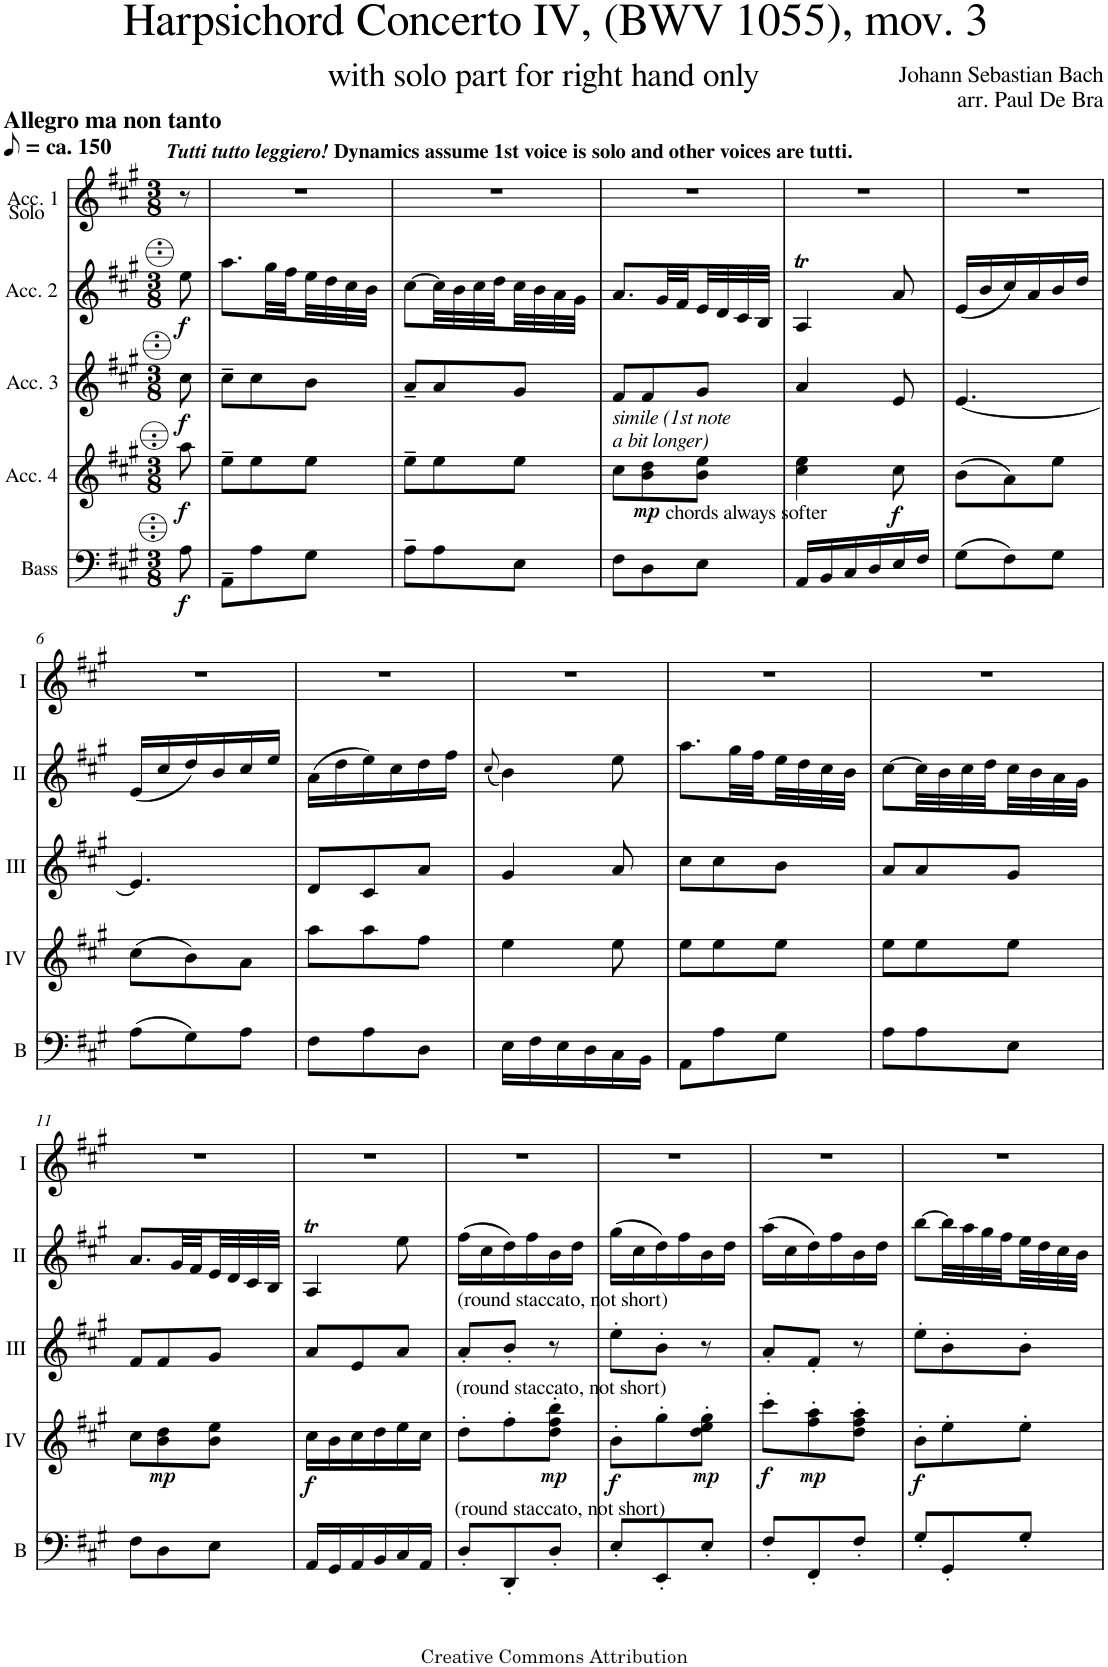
**kern	**dynam	**kern	**dynam	**kern	**dynam	**kern	**dynam	**kern
*part5	*part5	*part4	*part4	*part3	*part3	*part2	*part2	*part1
*staff5	*staff5	*staff4	*staff4	*staff3	*staff3	*staff2	*staff2	*staff1
*I"Bass	*	*I"Acc. 4	*	*I"Acc. 3	*	*I"Acc. 2	*	*I"Acc. 1
*I'B	*	*	*	*	*	*	*	*
*clefF4	*	*clefG2	*	*clefG2	*	*clefG2	*	*clefG2
*Trd7c12	*	*Trd7c12	*	*	*	*	*	*
*k[f#c#g#]	*	*k[f#c#g#]	*	*k[f#c#g#]	*	*k[f#c#g#]	*	*k[f#c#g#]
*M3/8	*	*M3/8	*	*M3/8	*	*M3/8	*	*M3/8
=	=	=	=	=	=	=	=	=
!	!	!	!	!	!	!	!	!LO:TX:a:B:t=ca. 150
!	!	!	!	!	!	!	!	!LO:TX:a:B:t=Allegro ma non tanto
!	!	!	!	!	!	!	!	!LO:TX:a:Bi:t=Tutti tutto leggiero!
!	!	!	!	!	!	!	!	!LO:TX:a:t=Dynamics assume 1st voice is solo and other voices are tutti.
!	!	!	!	!	!	!	!	!LO:TX:a:t=Solo
!	!LO:DY:b	!	!LO:DY:b	!	!LO:DY:b	!	!LO:DY:b	!
8A\	f	8aa\	f	8cc#\	f	8ee\	f	8r
=1	=1	=1	=1	=1	=1	=1	=1	=1
8AA~\L	.	8ee~\L	.	8cc#~\L	.	8.aa\L	.	4.r
8A\	.	8ee\	.	8cc#\	.	.	.	.
.	.	.	.	.	.	32gg#\LL	.	.
.	.	.	.	.	.	32ff#\	.	.
8G#\J	.	8ee\J	.	8b\J	.	32ee\	.	.
.	.	.	.	.	.	32dd\	.	.
.	.	.	.	.	.	32cc#\	.	.
.	.	.	.	.	.	32b\JJJ	.	.
=2	=2	=2	=2	=2	=2	=2	=2	=2
8A~\L	.	8ee~\L	.	8a~/L	.	[8cc#\L	.	4.r
8A\	.	8ee\	.	8a/	.	32cc#\LL]	.	.
.	.	.	.	.	.	32b\	.	.
.	.	.	.	.	.	32cc#\	.	.
.	.	.	.	.	.	32dd\	.	.
8E\J	.	8ee\J	.	8g#/J	.	32cc#\	.	.
.	.	.	.	.	.	32b\	.	.
.	.	.	.	.	.	32a\	.	.
.	.	.	.	.	.	32g#\JJJ	.	.
=3	=3	=3	=3	=3	=3	=3	=3	=3
!	!	!	!	!LO:TX:b:i:t=simile (1st note	!	!	!	!
!	!	!	!	!LO:TX:b:t=a bit longer)	!	!	!	!
8F#\L	.	8cc#\L	.	8f#/L	.	8.a/L	.	4.r
!	!	!LO:TX:b:t=chords always softer	!	!	!	!	!	!
!	!	!	!LO:DY:b	!	!	!	!	!
8D\	.	8b\ 8dd\	mp	8f#/	.	.	.	.
.	.	.	.	.	.	32g#/LL	.	.
.	.	.	.	.	.	32f#/	.	.
8E\J	.	8b\ 8ee\J	.	8g#/J	.	32e/	.	.
.	.	.	.	.	.	32d/	.	.
.	.	.	.	.	.	32c#/	.	.
.	.	.	.	.	.	32B/JJJ	.	.
=4	=4	=4	=4	=4	=4	=4	=4	=4
16AA/LL	.	4cc#\ 4ee\	.	4a/	.	4AT/	.	4.r
16BB/	.	.	.	.	.	.	.	.
16C#/	.	.	.	.	.	.	.	.
16D/	.	.	.	.	.	.	.	.
!	!	!	!LO:DY:b	!	!	!	!	!
16E/	.	8cc#\	f	8e/	.	8a/	.	.
16F#/JJ	.	.	.	.	.	.	.	.
=5	=5	=5	=5	=5	=5	=5	=5	=5
(8G#\L	.	(8b\L	.	[4.e/	.	(16e/LL	.	4.r
.	.	.	.	.	.	16b/	.	.
8F#\)	.	8a\)	.	.	.	16cc#/)	.	.
.	.	.	.	.	.	16a/	.	.
8G#\J	.	8ee\J	.	.	.	16b/	.	.
.	.	.	.	.	.	16dd/JJ	.	.
!!LO:LB:g=z
=6	=6	=6	=6	=6	=6	=6	=6	=6
(8A\L	.	(8cc#\L	.	4.e/]	.	(16e/LL	.	4.r
.	.	.	.	.	.	16cc#/	.	.
8G#\)	.	8b\)	.	.	.	16dd/)	.	.
.	.	.	.	.	.	16b/	.	.
8A\J	.	8a\J	.	.	.	16cc#/	.	.
.	.	.	.	.	.	16ee/JJ	.	.
=7	=7	=7	=7	=7	=7	=7	=7	=7
8F#\L	.	8aa\L	.	8d/L	.	(16a\LL	.	4.r
.	.	.	.	.	.	16dd\	.	.
8A\	.	8aa\	.	8c#/	.	16ee\)	.	.
.	.	.	.	.	.	16cc#\	.	.
8D\J	.	8ff#\J	.	8a/J	.	16dd\	.	.
.	.	.	.	.	.	16ff#\JJ	.	.
=8	=8	=8	=8	=8	=8	=8	=8	=8
.	.	.	.	.	.	(8qcc#/	.	.
16E\LL	.	4ee\	.	4g#/	.	4b\)	.	4.r
16F#\	.	.	.	.	.	.	.	.
16E\	.	.	.	.	.	.	.	.
16D\	.	.	.	.	.	.	.	.
16C#\	.	8ee\	.	8a/	.	8ee\	.	.
16BB\JJ	.	.	.	.	.	.	.	.
=9	=9	=9	=9	=9	=9	=9	=9	=9
8AA\L	.	8ee\L	.	8cc#\L	.	8.aa\L	.	4.r
8A\	.	8ee\	.	8cc#\	.	.	.	.
.	.	.	.	.	.	32gg#\LL	.	.
.	.	.	.	.	.	32ff#\	.	.
8G#\J	.	8ee\J	.	8b\J	.	32ee\	.	.
.	.	.	.	.	.	32dd\	.	.
.	.	.	.	.	.	32cc#\	.	.
.	.	.	.	.	.	32b\JJJ	.	.
=10	=10	=10	=10	=10	=10	=10	=10	=10
8A\L	.	8ee\L	.	8a/L	.	[8cc#\L	.	4.r
8A\	.	8ee\	.	8a/	.	32cc#\LL]	.	.
.	.	.	.	.	.	32b\	.	.
.	.	.	.	.	.	32cc#\	.	.
.	.	.	.	.	.	32dd\	.	.
8E\J	.	8ee\J	.	8g#/J	.	32cc#\	.	.
.	.	.	.	.	.	32b\	.	.
.	.	.	.	.	.	32a\	.	.
.	.	.	.	.	.	32g#\JJJ	.	.
!!LO:LB:g=z
=11	=11	=11	=11	=11	=11	=11	=11	=11
8F#\L	.	8cc#\L	.	8f#/L	.	8.a/L	.	4.r
!	!	!	!LO:DY:b	!	!	!	!	!
8D\	.	8b\ 8dd\	mp	8f#/	.	.	.	.
.	.	.	.	.	.	32g#/LL	.	.
.	.	.	.	.	.	32f#/	.	.
8E\J	.	8b\ 8ee\J	.	8g#/J	.	32e/	.	.
.	.	.	.	.	.	32d/	.	.
.	.	.	.	.	.	32c#/	.	.
.	.	.	.	.	.	32B/JJJ	.	.
=12	=12	=12	=12	=12	=12	=12	=12	=12
!	!	!	!LO:DY:b	!	!	!	!	!
16AA/LL	.	16cc#\LL	f	8a/L	.	4AT/	.	4.r
16GG#/	.	16b\	.	.	.	.	.	.
16AA/	.	16cc#\	.	8e/	.	.	.	.
16BB/	.	16dd\	.	.	.	.	.	.
16C#/	.	16ee\	.	8a/J	.	8ee\	.	.
16AA/JJ	.	16cc#\JJ	.	.	.	.	.	.
=13	=13	=13	=13	=13	=13	=13	=13	=13
!	!	!	!	!LO:TX:a:t=(round staccato, not short)	!	!	!	!
!	!	!LO:TX:a:t=(round staccato, not short)	!	!	!	!	!	!
!LO:TX:a:t=(round staccato, not short)	!	!	!	!	!	!	!	!
8D'/L	.	8dd'\L	.	8a'/L	.	(16ff#\LL	.	4.r
.	.	.	.	.	.	16cc#\	.	.
8DD'/	.	8ff#'\	.	8b'/J	.	16dd\)	.	.
.	.	.	.	.	.	16ff#\	.	.
!	!	!	!LO:DY:b	!	!	!	!	!
8D'/J	.	8dd\' 8ff#\' 8bb\'J	mp	8r	.	16b\	.	.
.	.	.	.	.	.	16dd\JJ	.	.
=14	=14	=14	=14	=14	=14	=14	=14	=14
!	!	!	!LO:DY:b	!	!	!	!	!
8E'/L	.	8b'\L	f	8ee'\L	.	(16gg#\LL	.	4.r
.	.	.	.	.	.	16cc#\	.	.
8EE'/	.	8gg#'\	.	8b'\J	.	16dd\)	.	.
.	.	.	.	.	.	16ff#\	.	.
!	!	!	!LO:DY:b	!	!	!	!	!
8E'/J	.	8dd\' 8ee\' 8gg#\'J	mp	8r	.	16b\	.	.
.	.	.	.	.	.	16dd\JJ	.	.
=15	=15	=15	=15	=15	=15	=15	=15	=15
!	!	!	!LO:DY:b	!	!	!	!	!
8F#'/L	.	8ccc#'\L	f	8a'/L	.	(16aa\LL	.	4.r
.	.	.	.	.	.	16cc#\	.	.
!	!	!	!LO:DY:b	!	!	!	!	!
8FF#'/	.	8ff#\' 8aa\'	mp	8f#'/J	.	16dd\)	.	.
.	.	.	.	.	.	16ff#\	.	.
8F#'/J	.	8dd\' 8ff#\' 8aa\'J	.	8r	.	16b\	.	.
.	.	.	.	.	.	16dd\JJ	.	.
=16	=16	=16	=16	=16	=16	=16	=16	=16
!	!	!	!LO:DY:b	!	!	!	!	!
8G#'/L	.	8b'\L	f	8ee'\L	.	[8bb\L	.	4.r
8GG#'/	.	8ee'\	.	8b'\	.	32bb\LL]	.	.
.	.	.	.	.	.	32aa\	.	.
.	.	.	.	.	.	32gg#\	.	.
.	.	.	.	.	.	32ff#\	.	.
8G#'/J	.	8ee'\J	.	8b'\J	.	32ee\	.	.
.	.	.	.	.	.	32dd\	.	.
.	.	.	.	.	.	32cc#\	.	.
.	.	.	.	.	.	32b\JJJ	.	.
=	=	=	=	=	=	=	=	=
*-	*-	*-	*-	*-	*-	*-	*-	*-
